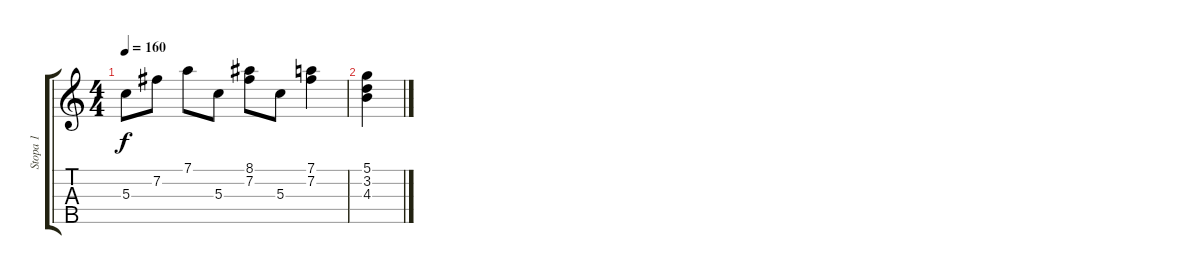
\track ("Stopa 1" "Stopa 1") {instrument acousticguitarnylon}
\staff {score tabs}
\tuning (D4 B3 G3 D3 G4) {hide}
\ts (4 4)
\tempo 160
\clef g2
\ks c
5.3.8{dy f} 7.2.8 7.1.8 5.3.8 (8.1 7.2).8 5.3.8 (7.1 7.2).4 |
(5.1 3.2 4.3).4
